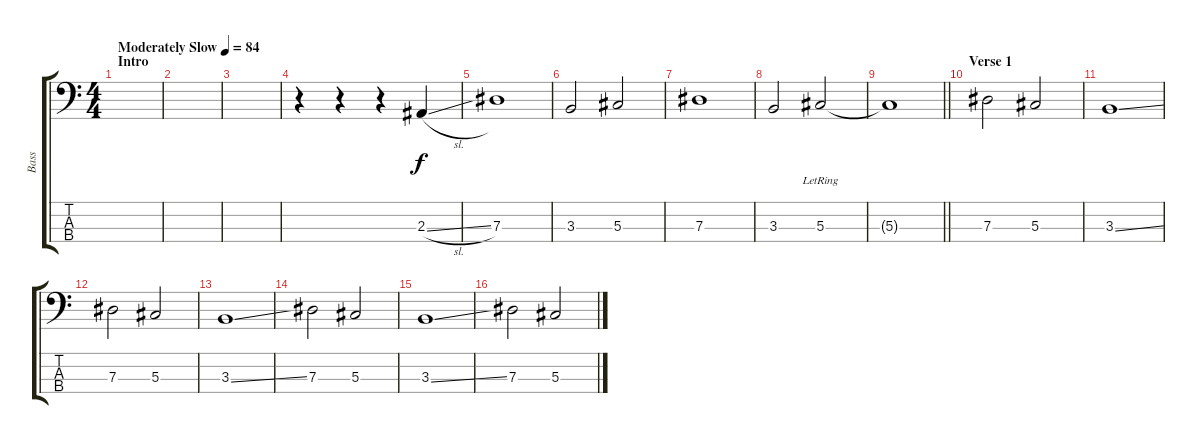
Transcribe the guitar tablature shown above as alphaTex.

\track ("Bass" "Bass") {instrument electricbassfinger}
\staff {score tabs}
\tuning (Gb2 Db2 Ab1 Eb1) {hide}
\ts (4 4)
\section ("" "Intro")
\tempo (84 "Moderately Slow")
\clef f4
\ks c
|
|
|
r.4 r.4 r.4 2.3{sl}.4 |
7.3.1 |
3.3.2 5.3.2 |
7.3.1 |
3.3.2 5.3{lr}.2 |
\barLineRight lightlight
5.3{t}.1 |
\section ("" "Verse 1")
7.3.2 5.3.2 |
3.3{ss}.1 |
7.3.2 5.3.2 |
3.3{ss}.1 |
7.3.2 5.3.2 |
3.3{ss}.1 |
7.3.2 5.3.2
